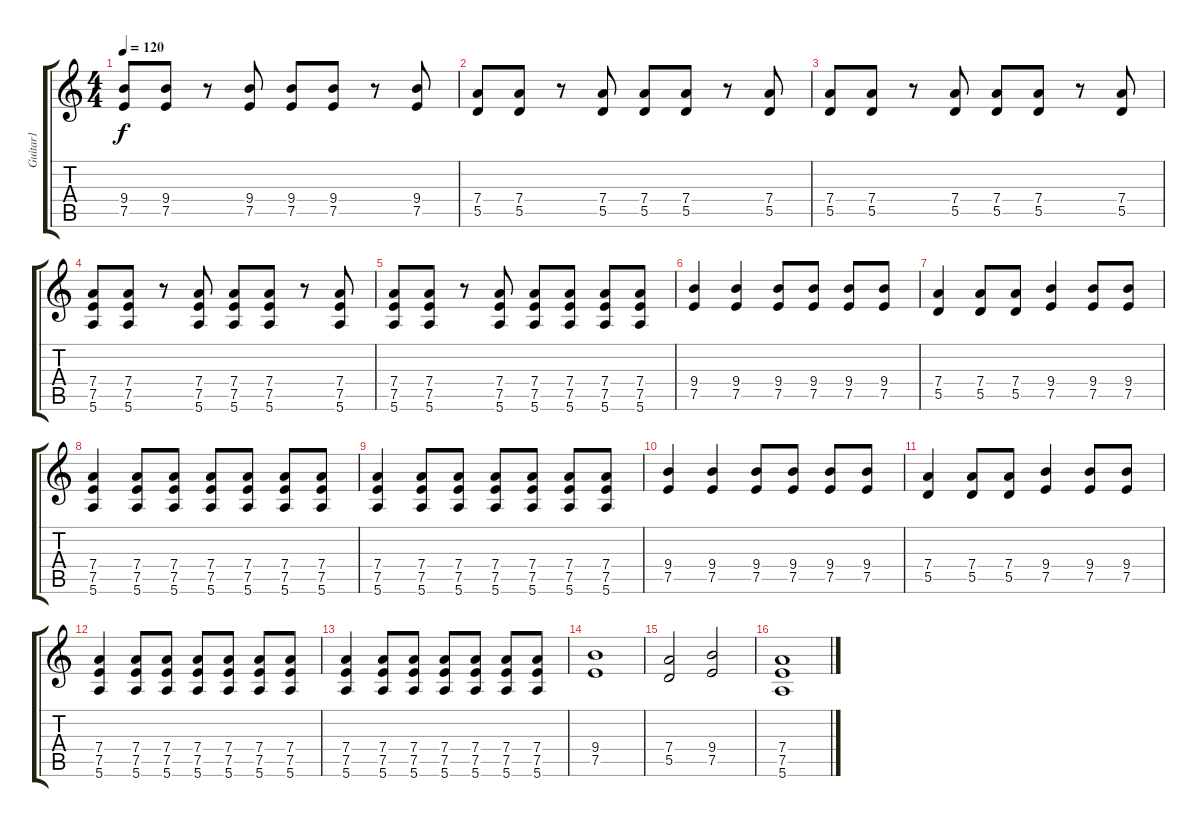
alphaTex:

\track ("Guitar1" "Guitar1") {instrument distortionguitar}
\staff {score tabs}
\tuning (E4 B3 G3 D3 A2 E2) {hide}
\ts (4 4)
\tempo 120
\clef g2
\ks c
(9.4 7.5).8{dy f} (9.4 7.5).8 r.8 (9.4 7.5).8 (9.4 7.5).8 (9.4 7.5).8 r.8 (9.4 7.5).8 |
(7.4 5.5).8 (7.4 5.5).8 r.8 (7.4 5.5).8 (7.4 5.5).8 (7.4 5.5).8 r.8 (7.4 5.5).8 |
(7.4 5.5).8 (7.4 5.5).8 r.8 (7.4 5.5).8 (7.4 5.5).8 (7.4 5.5).8 r.8 (7.4 5.5).8 |
(7.4 7.5 5.6).8 (7.4 7.5 5.6).8 r.8 (7.4 7.5 5.6).8 (7.4 7.5 5.6).8 (7.4 7.5 5.6).8 r.8 (7.4 7.5 5.6).8 |
(7.4 7.5 5.6).8 (7.4 7.5 5.6).8 r.8 (7.4 7.5 5.6).8 (7.4 7.5 5.6).8 (7.4 7.5 5.6).8 (7.4 7.5 5.6).8 (7.4 7.5 5.6).8 |
(9.4 7.5).4 (9.4 7.5).4 (9.4 7.5).8 (9.4 7.5).8 (9.4 7.5).8 (9.4 7.5).8 |
(7.4 5.5).4 (7.4 5.5).8 (7.4 5.5).8 (9.4 7.5).4 (9.4 7.5).8 (9.4 7.5).8 |
(7.4 7.5 5.6).4 (7.4 7.5 5.6).8 (7.4 7.5 5.6).8 (7.4 7.5 5.6).8 (7.4 7.5 5.6).8 (7.4 7.5 5.6).8 (7.4 7.5 5.6).8 |
(7.4 7.5 5.6).4 (7.4 7.5 5.6).8 (7.4 7.5 5.6).8 (7.4 7.5 5.6).8 (7.4 7.5 5.6).8 (7.4 7.5 5.6).8 (7.4 7.5 5.6).8 |
(9.4 7.5).4 (9.4 7.5).4 (9.4 7.5).8 (9.4 7.5).8 (9.4 7.5).8 (9.4 7.5).8 |
(7.4 5.5).4 (7.4 5.5).8 (7.4 5.5).8 (9.4 7.5).4 (9.4 7.5).8 (9.4 7.5).8 |
(7.4 7.5 5.6).4 (7.4 7.5 5.6).8 (7.4 7.5 5.6).8 (7.4 7.5 5.6).8 (7.4 7.5 5.6).8 (7.4 7.5 5.6).8 (7.4 7.5 5.6).8 |
(7.4 7.5 5.6).4 (7.4 7.5 5.6).8 (7.4 7.5 5.6).8 (7.4 7.5 5.6).8 (7.4 7.5 5.6).8 (7.4 7.5 5.6).8 (7.4 7.5 5.6).8 |
(9.4 7.5).1 |
(7.4 5.5).2 (9.4 7.5).2 |
(7.4 7.5 5.6).1
